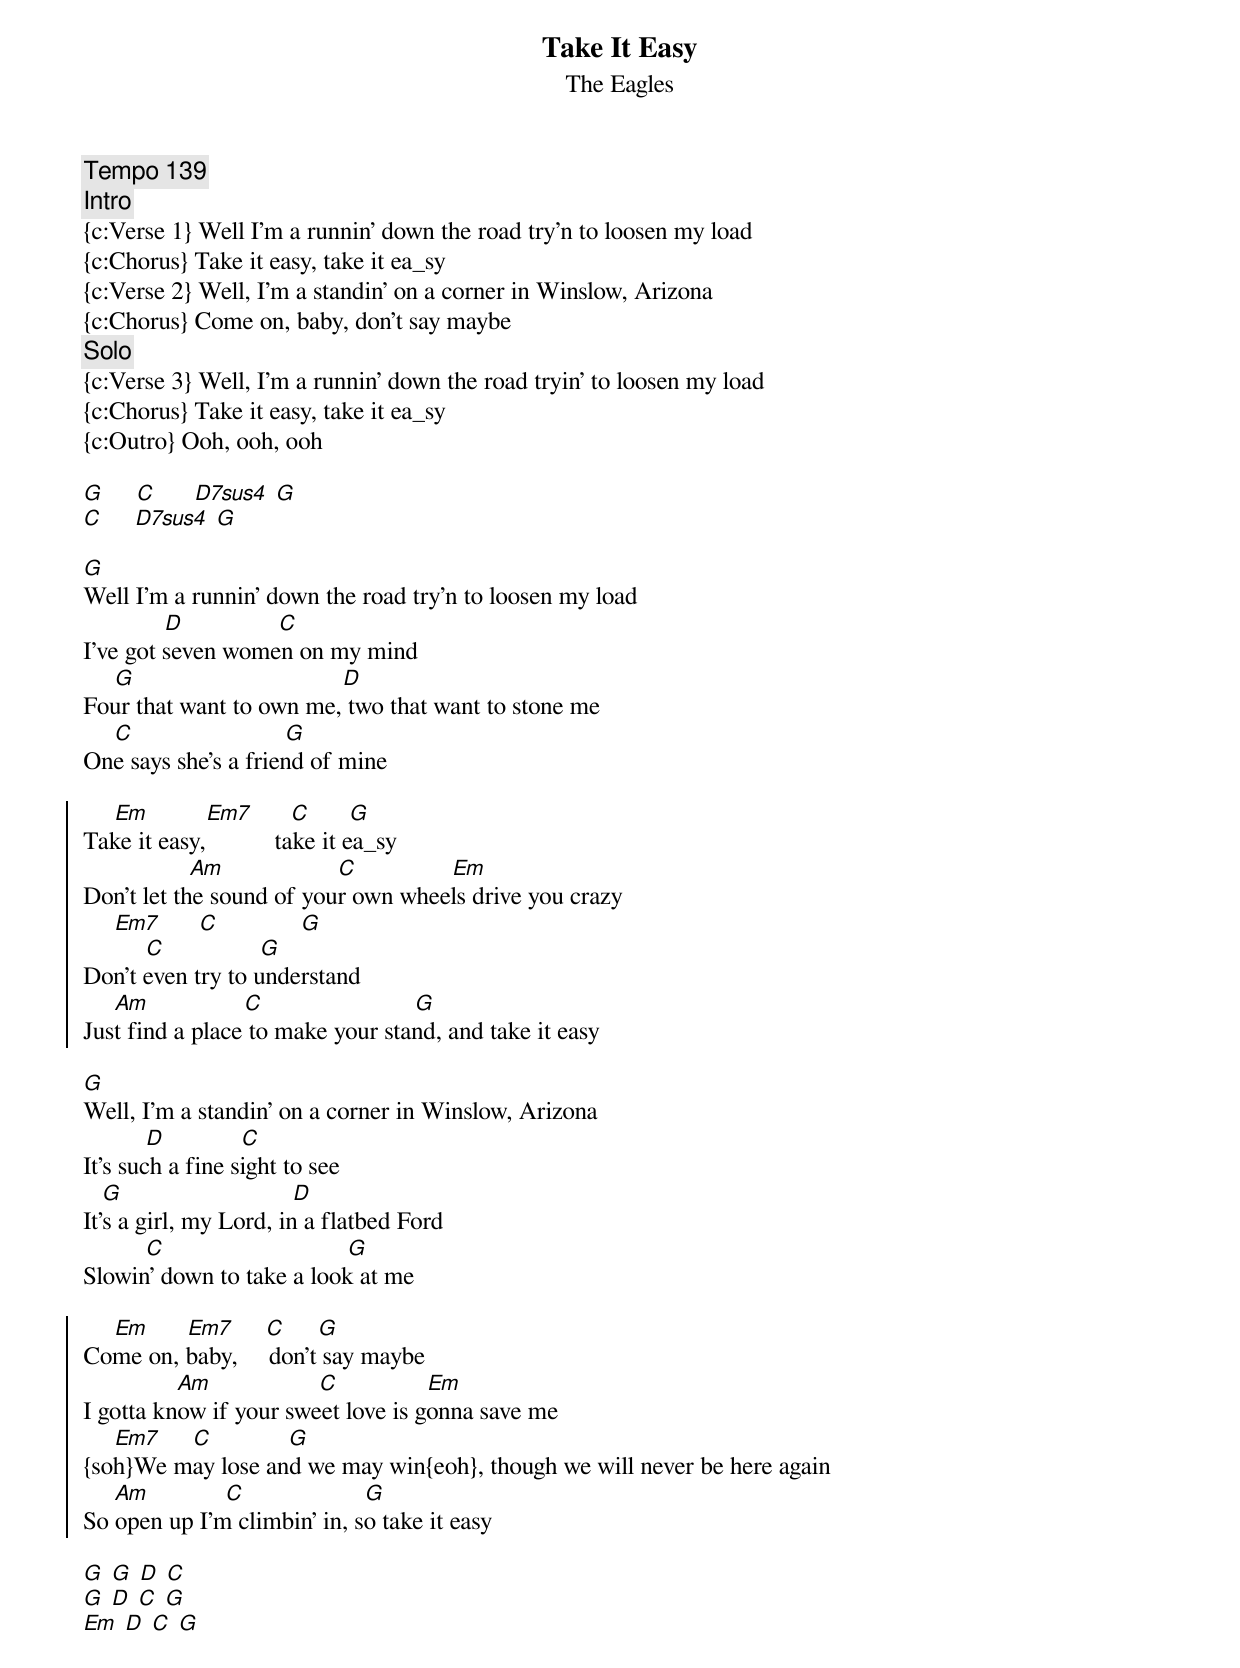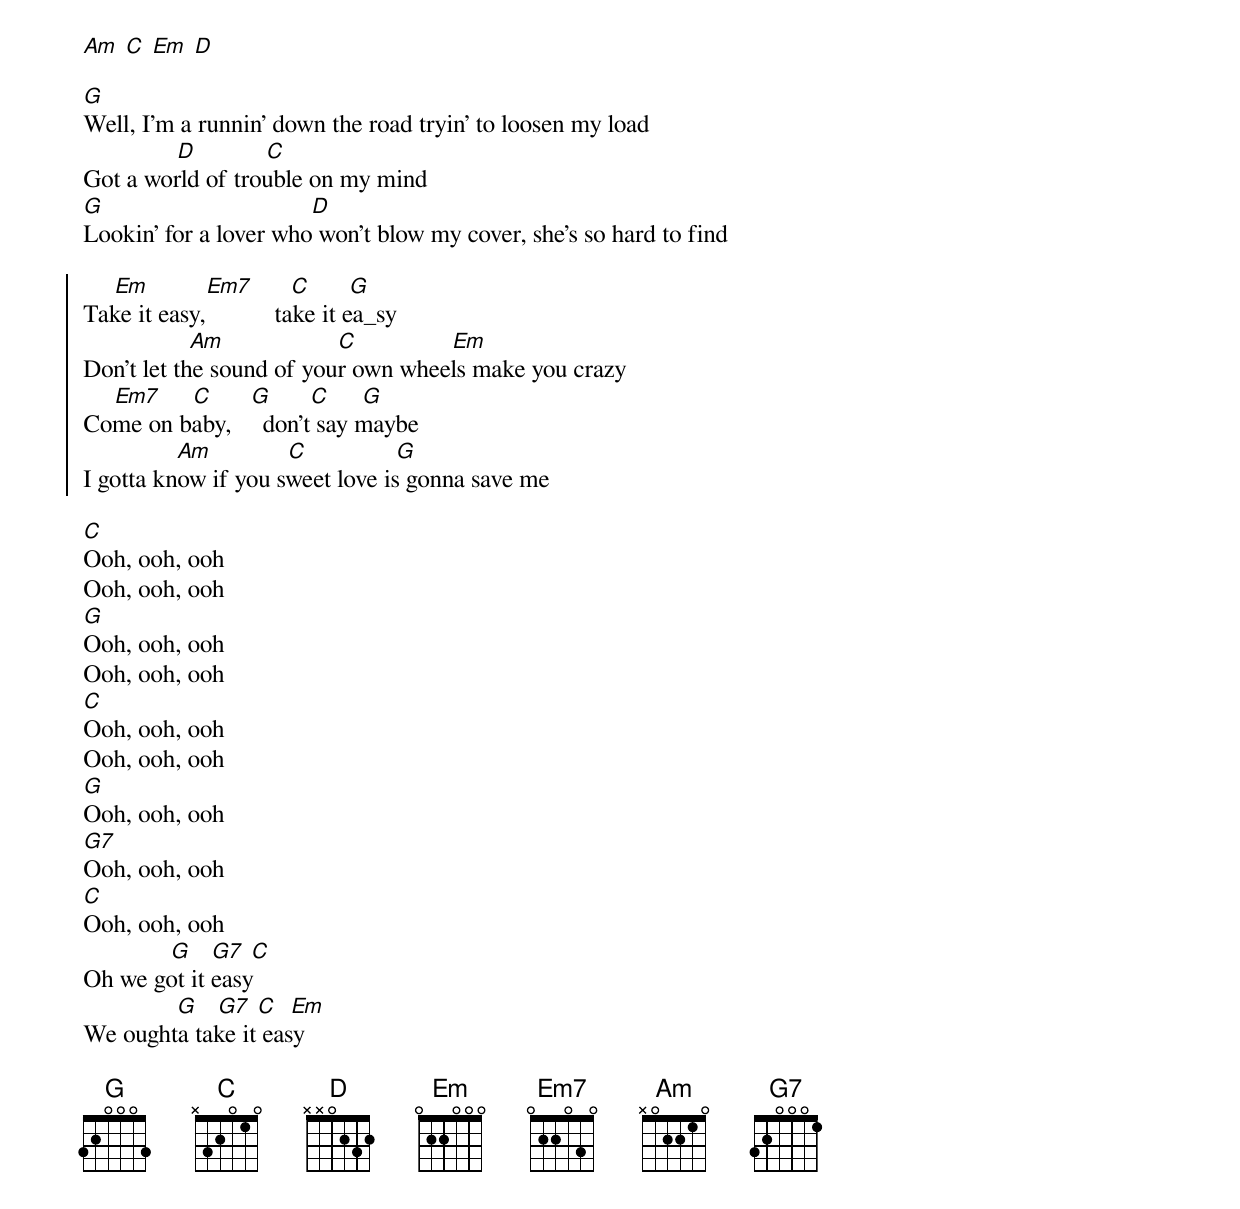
{t: Take It Easy}
{st: The Eagles}
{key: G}
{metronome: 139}
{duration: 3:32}

{c:Tempo 139}
{c:Intro}
{c:Verse 1} Well I'm a runnin' down the road try'n to loosen my load
{c:Chorus} Take it easy, take it ea_sy
{c:Verse 2} Well, I'm a standin' on a corner in Winslow, Arizona
{c:Chorus} Come on, baby, don't say maybe
{c:Solo}
{c:Verse 3} Well, I'm a runnin' down the road tryin' to loosen my load
{c:Chorus} Take it easy, take it ea_sy
{c:Outro} Ooh, ooh, ooh

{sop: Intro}
[G]     [C]      [D7sus4] [G]
[C]     [D7sus4] [G]
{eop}

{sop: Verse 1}
[G]
Well I'm a runnin' down the road try'n to loosen my load
             [D]               [C]
I've got seven women on my mind
     [G]                                 [D]
Four that want to own me, two that want to stone me
     [C]                        [G]
One says she's a friend of mine
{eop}

{soc}
     [Em]         [Em7]      [C]      [G]
Take it easy,           take it ea_sy
                 [Am]                  [C]               [Em]
Don't let the sound of your own wheels drive you crazy
     [Em7]      [C]             [G]
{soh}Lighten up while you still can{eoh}
          [C]               [G]
Don't even try to understand
     [Am]               [C]                        [G]
Just find a place to make your stand, and take it easy
{eoc}

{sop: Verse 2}
[G]
Well, I'm a standin' on a corner in Winslow, Arizona
          [D]            [C]
It's such a fine sight to see
   [G]                           [D]
It's a girl, my Lord, in a flatbed Ford
          [C]                             [G]
Slowin' down to take a look at me
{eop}

{soc}
     [Em]      [Em7]     [C]     [G]
Come on, baby,     don't say maybe
               [Am]                 [C]              [Em]
I gotta know if your sweet love is gonna save me
     [Em7]     [C]            [G]
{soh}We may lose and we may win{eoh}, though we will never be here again
     [Am]            [C]                   [G]
So open up I'm climbin' in, so take it easy
{eoc}

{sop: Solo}
[G] [G] [D] [C]
[G] [D] [C] [G]
[Em] [D] [C] [G]
[Am] [C] [Em] [D]
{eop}

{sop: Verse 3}
[G]
Well, I'm a runnin' down the road tryin' to loosen my load
               [D]           [C]
Got a world of trouble on my mind
[G]                                 [D]
Lookin' for a lover who won't blow my cover, she's so hard to find
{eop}

{soc}
     [Em]         [Em7]      [C]      [G]
Take it easy,           take it ea_sy
                 [Am]                  [C]               [Em]
Don't let the sound of your own wheels make you crazy
     [Em7]     [C]      [G]      [C]     [G]
Come on baby,     don't say maybe
               [Am]            [C]              [G]
I gotta know if you sweet love is gonna save me
{eoc}

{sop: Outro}
[C]
Ooh, ooh, ooh
Ooh, ooh, ooh
[G]
Ooh, ooh, ooh
Ooh, ooh, ooh
[C]
Ooh, ooh, ooh
Ooh, ooh, ooh
[G]
Ooh, ooh, ooh
[G7]
Ooh, ooh, ooh
[C]
Ooh, ooh, ooh
              [G]   [G7] [C]
Oh we got it easy
               [G]   [G7] [C]  [Em]
We oughta take it easy
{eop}

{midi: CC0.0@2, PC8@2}
